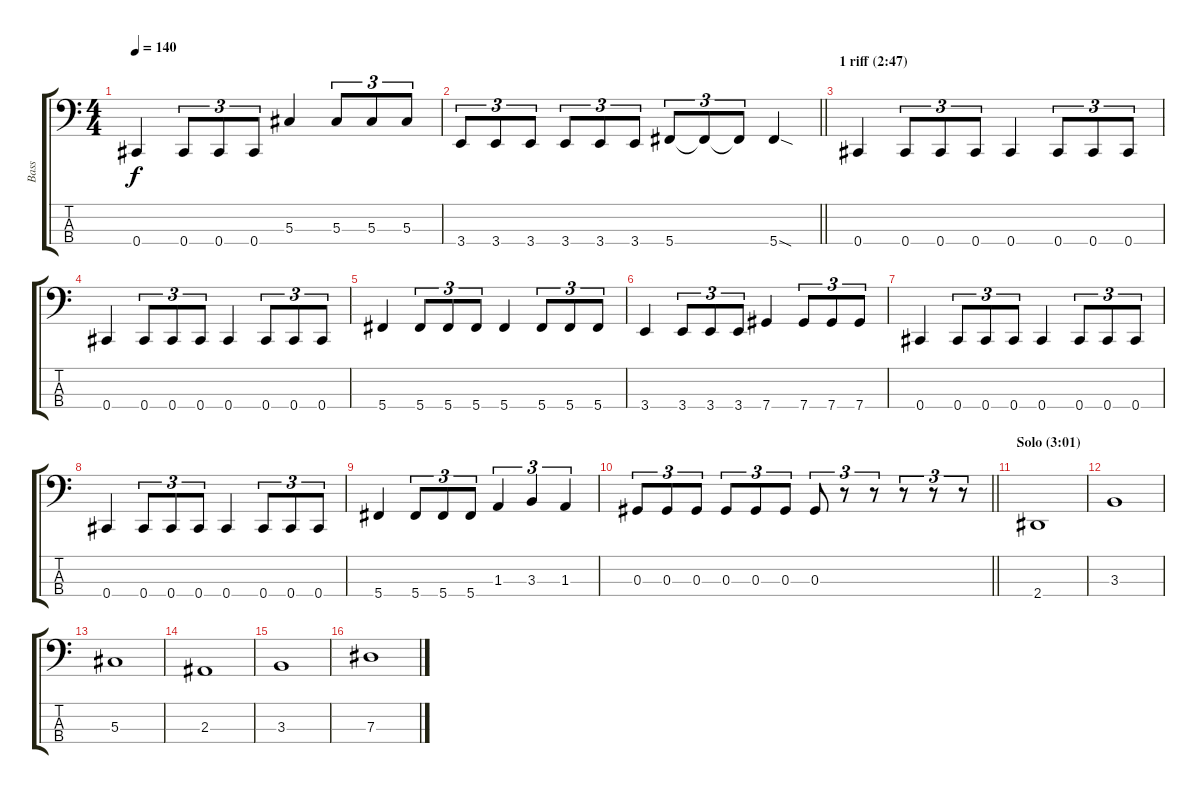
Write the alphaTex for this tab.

\track ("Bass" "Bass") {instrument electricbassfinger}
\staff {score tabs}
\tuning (Gb2 Db2 Ab1 Db1) {hide}
\ts (4 4)
\tempo 140
\clef f4
\ks c
0.4.4{dy f} 0.4.8{tu (3 2)} 0.4.8{tu (3 2)} 0.4.8{tu (3 2)} 5.3.4 5.3.8{tu (3 2)} 5.3.8{tu (3 2)} 5.3.8{tu (3 2)} |
\barLineRight lightlight
3.4.8{tu (3 2)} 3.4.8{tu (3 2)} 3.4.8{tu (3 2)} 3.4.8{tu (3 2)} 3.4.8{tu (3 2)} 3.4.8{tu (3 2)} 5.4.8{tu (3 2)} 5.4{t}.8{tu (3 2)} 5.4{t}.8{tu (3 2)} 5.4{sod}.4 |
\section ("" "1 riff (2:47)")
0.4.4 0.4.8{tu (3 2)} 0.4.8{tu (3 2)} 0.4.8{tu (3 2)} 0.4.4 0.4.8{tu (3 2)} 0.4.8{tu (3 2)} 0.4.8{tu (3 2)} |
0.4.4 0.4.8{tu (3 2)} 0.4.8{tu (3 2)} 0.4.8{tu (3 2)} 0.4.4 0.4.8{tu (3 2)} 0.4.8{tu (3 2)} 0.4.8{tu (3 2)} |
5.4.4 5.4.8{tu (3 2)} 5.4.8{tu (3 2)} 5.4.8{tu (3 2)} 5.4.4 5.4.8{tu (3 2)} 5.4.8{tu (3 2)} 5.4.8{tu (3 2)} |
3.4.4 3.4.8{tu (3 2)} 3.4.8{tu (3 2)} 3.4.8{tu (3 2)} 7.4.4 7.4.8{tu (3 2)} 7.4.8{tu (3 2)} 7.4.8{tu (3 2)} |
0.4.4 0.4.8{tu (3 2)} 0.4.8{tu (3 2)} 0.4.8{tu (3 2)} 0.4.4 0.4.8{tu (3 2)} 0.4.8{tu (3 2)} 0.4.8{tu (3 2)} |
0.4.4 0.4.8{tu (3 2)} 0.4.8{tu (3 2)} 0.4.8{tu (3 2)} 0.4.4 0.4.8{tu (3 2)} 0.4.8{tu (3 2)} 0.4.8{tu (3 2)} |
5.4.4 5.4.8{tu (3 2)} 5.4.8{tu (3 2)} 5.4.8{tu (3 2)} 1.3.4{tu (3 2)} 3.3.4{tu (3 2)} 1.3.4{tu (3 2)} |
\barLineRight lightlight
0.3.8{tu (3 2)} 0.3.8{tu (3 2)} 0.3.8{tu (3 2)} 0.3.8{tu (3 2)} 0.3.8{tu (3 2)} 0.3.8{tu (3 2)} 0.3.8{tu (3 2)} r.8{tu (3 2)} r.8{tu (3 2)} r.8{tu (3 2)} r.8{tu (3 2)} r.8{tu (3 2)} |
\section ("" "Solo (3:01)")
2.4.1 |
3.3.1 |
5.3.1 |
2.3.1 |
3.3.1 |
7.3.1
